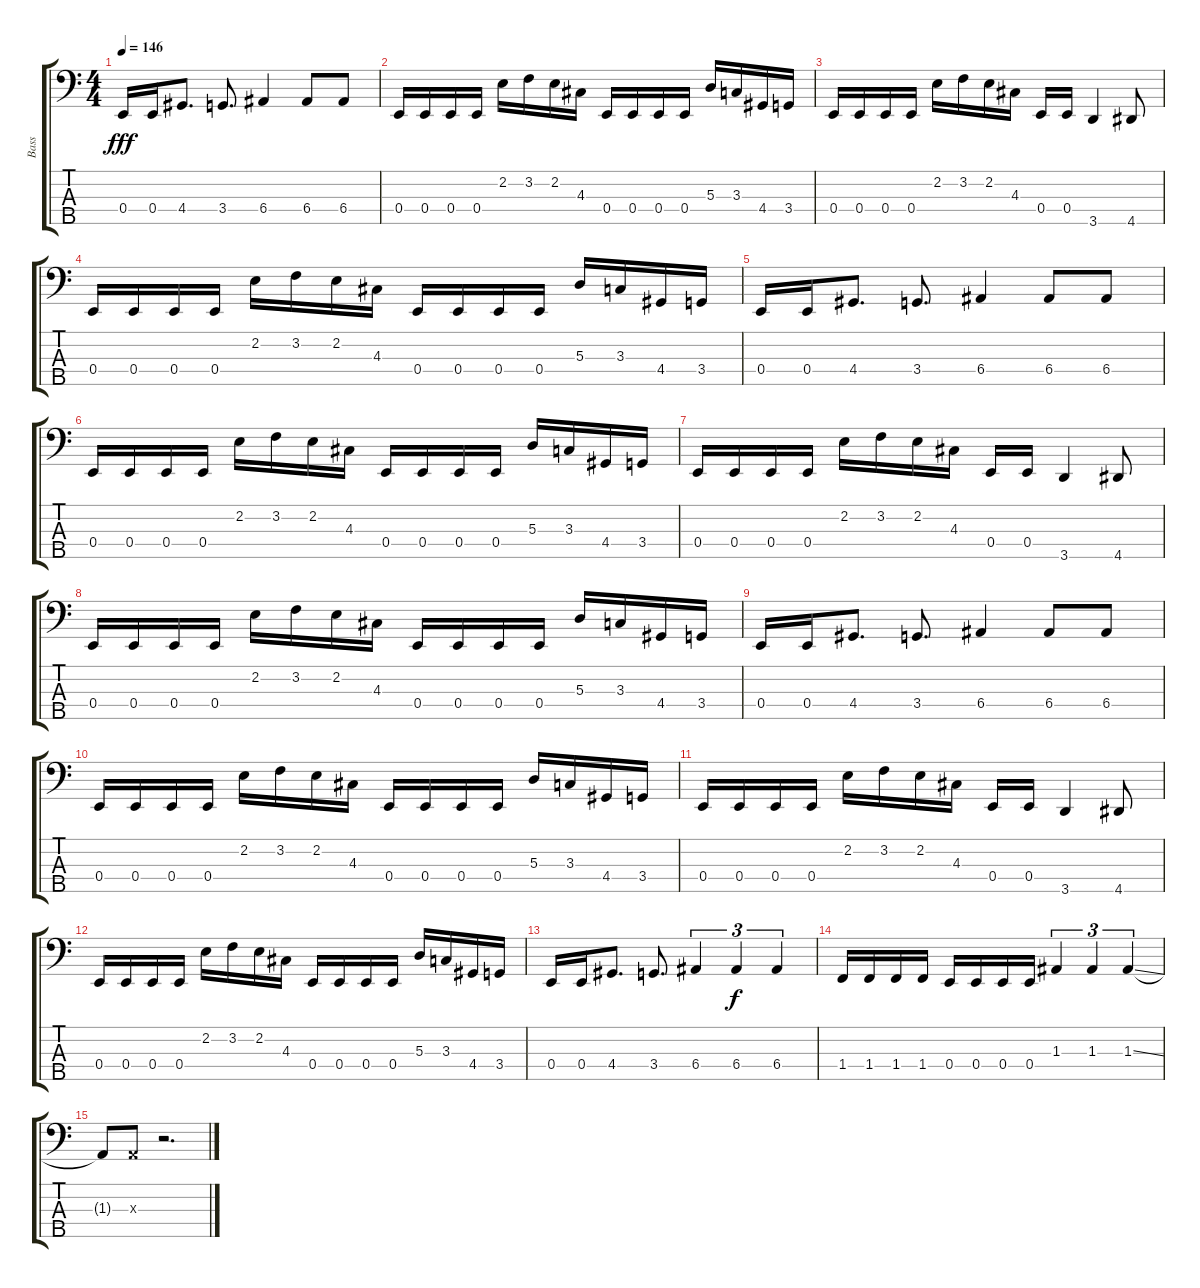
\track ("Bass" "Bass") {instrument electricbassfinger}
\staff {score tabs}
\tuning (G2 D2 A1 E1 B0) {hide}
\ts (4 4)
\tempo 146
\clef f4
\ks c
0.4.16{dy fff} 0.4.16 4.4.8{d} 3.4.8{d} 6.4.4 6.4.8 6.4.8 |
0.4.16 0.4.16 0.4.16 0.4.16 2.2.16 3.2.16 2.2.16 4.3.16 0.4.16 0.4.16 0.4.16 0.4.16 5.3.16 3.3.16 4.4.16 3.4.16 |
0.4.16 0.4.16 0.4.16 0.4.16 2.2.16 3.2.16 2.2.16 4.3.16 0.4.16 0.4.16 3.5.4 4.5.8 |
0.4.16 0.4.16 0.4.16 0.4.16 2.2.16 3.2.16 2.2.16 4.3.16 0.4.16 0.4.16 0.4.16 0.4.16 5.3.16 3.3.16 4.4.16 3.4.16 |
0.4.16 0.4.16 4.4.8{d} 3.4.8{d} 6.4.4 6.4.8 6.4.8 |
0.4.16 0.4.16 0.4.16 0.4.16 2.2.16 3.2.16 2.2.16 4.3.16 0.4.16 0.4.16 0.4.16 0.4.16 5.3.16 3.3.16 4.4.16 3.4.16 |
0.4.16 0.4.16 0.4.16 0.4.16 2.2.16 3.2.16 2.2.16 4.3.16 0.4.16 0.4.16 3.5.4 4.5.8 |
0.4.16 0.4.16 0.4.16 0.4.16 2.2.16 3.2.16 2.2.16 4.3.16 0.4.16 0.4.16 0.4.16 0.4.16 5.3.16 3.3.16 4.4.16 3.4.16 |
0.4.16 0.4.16 4.4.8{d} 3.4.8{d} 6.4.4 6.4.8 6.4.8 |
0.4.16 0.4.16 0.4.16 0.4.16 2.2.16 3.2.16 2.2.16 4.3.16 0.4.16 0.4.16 0.4.16 0.4.16 5.3.16 3.3.16 4.4.16 3.4.16 |
0.4.16 0.4.16 0.4.16 0.4.16 2.2.16 3.2.16 2.2.16 4.3.16 0.4.16 0.4.16 3.5.4 4.5.8 |
0.4.16 0.4.16 0.4.16 0.4.16 2.2.16 3.2.16 2.2.16 4.3.16 0.4.16 0.4.16 0.4.16 0.4.16 5.3.16 3.3.16 4.4.16 3.4.16 |
0.4.16 0.4.16 4.4.8{d} 3.4.8{d} 6.4.4{tu (3 2)} 6.4.4{tu (3 2) dy f} 6.4.4{tu (3 2)} |
1.4.16 1.4.16 1.4.16 1.4.16 0.4.16 0.4.16 0.4.16 0.4.16 1.3.4{tu (3 2)} 1.3.4{tu (3 2)} 1.3{ss}.4{tu (3 2)} |
1.3{t}.8 0.3{x}.8 r.2{d}
